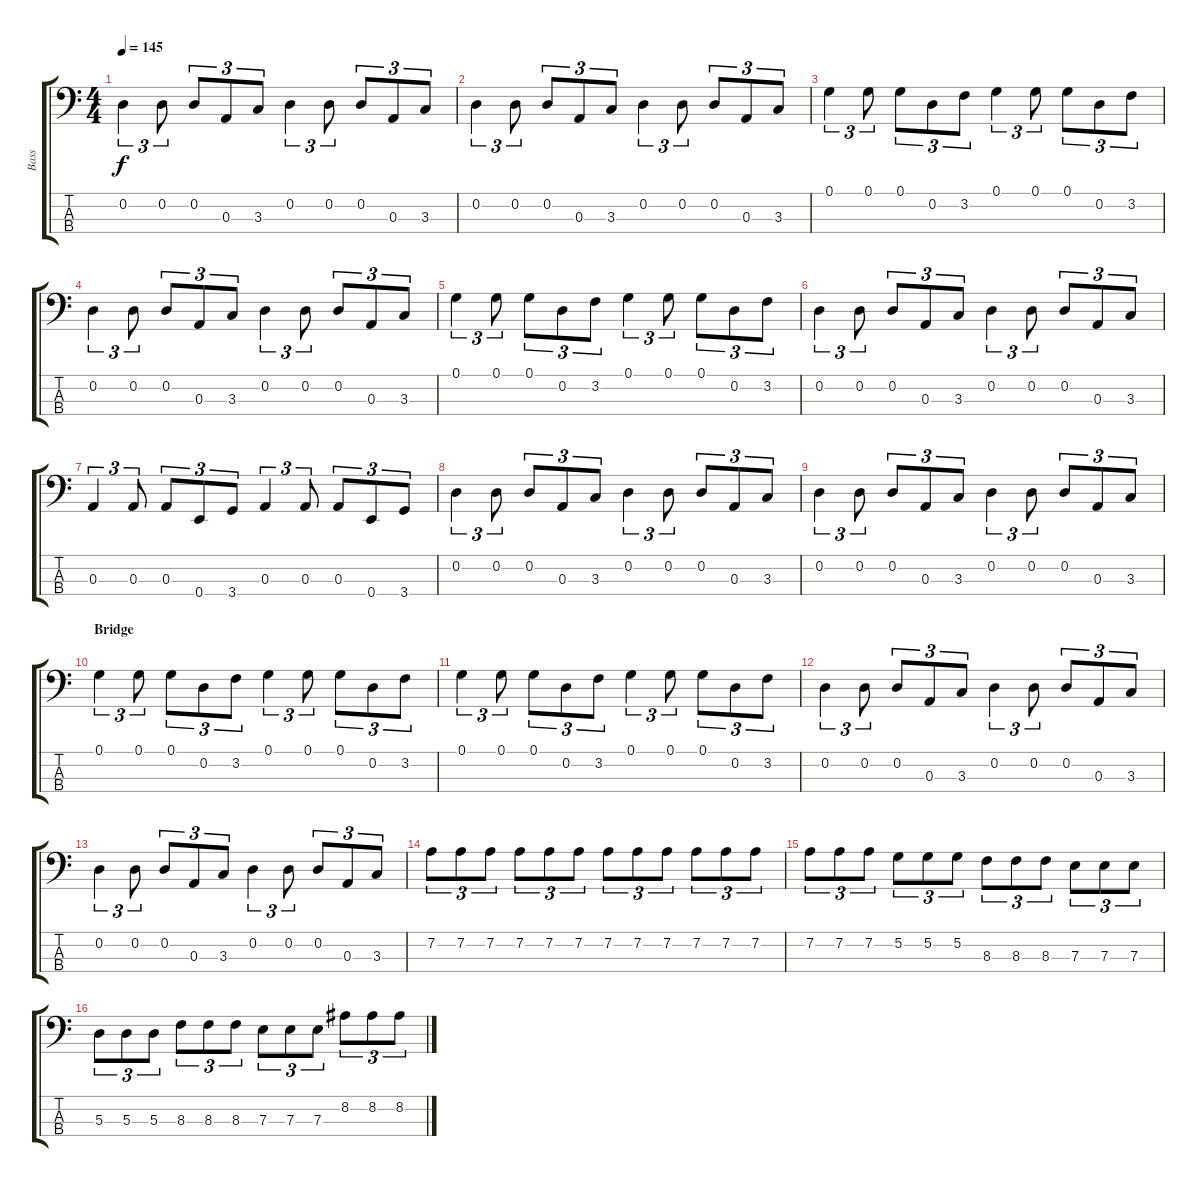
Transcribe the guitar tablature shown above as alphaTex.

\track ("Bass" "Bass") {instrument electricbassfinger}
\staff {score tabs}
\tuning (G2 D2 A1 E1) {hide}
\ts (4 4)
\tempo 145
\clef f4
\ks c
0.2.4{tu (3 2) dy f} 0.2.8{tu (3 2)} 0.2.8{tu (3 2)} 0.3.8{tu (3 2)} 3.3.8{tu (3 2)} 0.2.4{tu (3 2)} 0.2.8{tu (3 2)} 0.2.8{tu (3 2)} 0.3.8{tu (3 2)} 3.3.8{tu (3 2)} |
0.2.4{tu (3 2)} 0.2.8{tu (3 2)} 0.2.8{tu (3 2)} 0.3.8{tu (3 2)} 3.3.8{tu (3 2)} 0.2.4{tu (3 2)} 0.2.8{tu (3 2)} 0.2.8{tu (3 2)} 0.3.8{tu (3 2)} 3.3.8{tu (3 2)} |
0.1.4{tu (3 2)} 0.1.8{tu (3 2)} 0.1.8{tu (3 2)} 0.2.8{tu (3 2)} 3.2.8{tu (3 2)} 0.1.4{tu (3 2)} 0.1.8{tu (3 2)} 0.1.8{tu (3 2)} 0.2.8{tu (3 2)} 3.2.8{tu (3 2)} |
0.2.4{tu (3 2)} 0.2.8{tu (3 2)} 0.2.8{tu (3 2)} 0.3.8{tu (3 2)} 3.3.8{tu (3 2)} 0.2.4{tu (3 2)} 0.2.8{tu (3 2)} 0.2.8{tu (3 2)} 0.3.8{tu (3 2)} 3.3.8{tu (3 2)} |
0.1.4{tu (3 2)} 0.1.8{tu (3 2)} 0.1.8{tu (3 2)} 0.2.8{tu (3 2)} 3.2.8{tu (3 2)} 0.1.4{tu (3 2)} 0.1.8{tu (3 2)} 0.1.8{tu (3 2)} 0.2.8{tu (3 2)} 3.2.8{tu (3 2)} |
0.2.4{tu (3 2)} 0.2.8{tu (3 2)} 0.2.8{tu (3 2)} 0.3.8{tu (3 2)} 3.3.8{tu (3 2)} 0.2.4{tu (3 2)} 0.2.8{tu (3 2)} 0.2.8{tu (3 2)} 0.3.8{tu (3 2)} 3.3.8{tu (3 2)} |
0.3.4{tu (3 2)} 0.3.8{tu (3 2)} 0.3.8{tu (3 2)} 0.4.8{tu (3 2)} 3.4.8{tu (3 2)} 0.3.4{tu (3 2)} 0.3.8{tu (3 2)} 0.3.8{tu (3 2)} 0.4.8{tu (3 2)} 3.4.8{tu (3 2)} |
0.2.4{tu (3 2)} 0.2.8{tu (3 2)} 0.2.8{tu (3 2)} 0.3.8{tu (3 2)} 3.3.8{tu (3 2)} 0.2.4{tu (3 2)} 0.2.8{tu (3 2)} 0.2.8{tu (3 2)} 0.3.8{tu (3 2)} 3.3.8{tu (3 2)} |
0.2.4{tu (3 2)} 0.2.8{tu (3 2)} 0.2.8{tu (3 2)} 0.3.8{tu (3 2)} 3.3.8{tu (3 2)} 0.2.4{tu (3 2)} 0.2.8{tu (3 2)} 0.2.8{tu (3 2)} 0.3.8{tu (3 2)} 3.3.8{tu (3 2)} |
\section ("" "Bridge")
0.1.4{tu (3 2)} 0.1.8{tu (3 2)} 0.1.8{tu (3 2)} 0.2.8{tu (3 2)} 3.2.8{tu (3 2)} 0.1.4{tu (3 2)} 0.1.8{tu (3 2)} 0.1.8{tu (3 2)} 0.2.8{tu (3 2)} 3.2.8{tu (3 2)} |
0.1.4{tu (3 2)} 0.1.8{tu (3 2)} 0.1.8{tu (3 2)} 0.2.8{tu (3 2)} 3.2.8{tu (3 2)} 0.1.4{tu (3 2)} 0.1.8{tu (3 2)} 0.1.8{tu (3 2)} 0.2.8{tu (3 2)} 3.2.8{tu (3 2)} |
0.2.4{tu (3 2)} 0.2.8{tu (3 2)} 0.2.8{tu (3 2)} 0.3.8{tu (3 2)} 3.3.8{tu (3 2)} 0.2.4{tu (3 2)} 0.2.8{tu (3 2)} 0.2.8{tu (3 2)} 0.3.8{tu (3 2)} 3.3.8{tu (3 2)} |
0.2.4{tu (3 2)} 0.2.8{tu (3 2)} 0.2.8{tu (3 2)} 0.3.8{tu (3 2)} 3.3.8{tu (3 2)} 0.2.4{tu (3 2)} 0.2.8{tu (3 2)} 0.2.8{tu (3 2)} 0.3.8{tu (3 2)} 3.3.8{tu (3 2)} |
7.2.8{tu (3 2)} 7.2.8{tu (3 2)} 7.2.8{tu (3 2)} 7.2.8{tu (3 2)} 7.2.8{tu (3 2)} 7.2.8{tu (3 2)} 7.2.8{tu (3 2)} 7.2.8{tu (3 2)} 7.2.8{tu (3 2)} 7.2.8{tu (3 2)} 7.2.8{tu (3 2)} 7.2.8{tu (3 2)} |
7.2.8{tu (3 2)} 7.2.8{tu (3 2)} 7.2.8{tu (3 2)} 5.2.8{tu (3 2)} 5.2.8{tu (3 2)} 5.2.8{tu (3 2)} 8.3.8{tu (3 2)} 8.3.8{tu (3 2)} 8.3.8{tu (3 2)} 7.3.8{tu (3 2)} 7.3.8{tu (3 2)} 7.3.8{tu (3 2)} |
5.3.8{tu (3 2)} 5.3.8{tu (3 2)} 5.3.8{tu (3 2)} 8.3.8{tu (3 2)} 8.3.8{tu (3 2)} 8.3.8{tu (3 2)} 7.3.8{tu (3 2)} 7.3.8{tu (3 2)} 7.3.8{tu (3 2)} 8.2.8{tu (3 2)} 8.2.8{tu (3 2)} 8.2.8{tu (3 2)}
